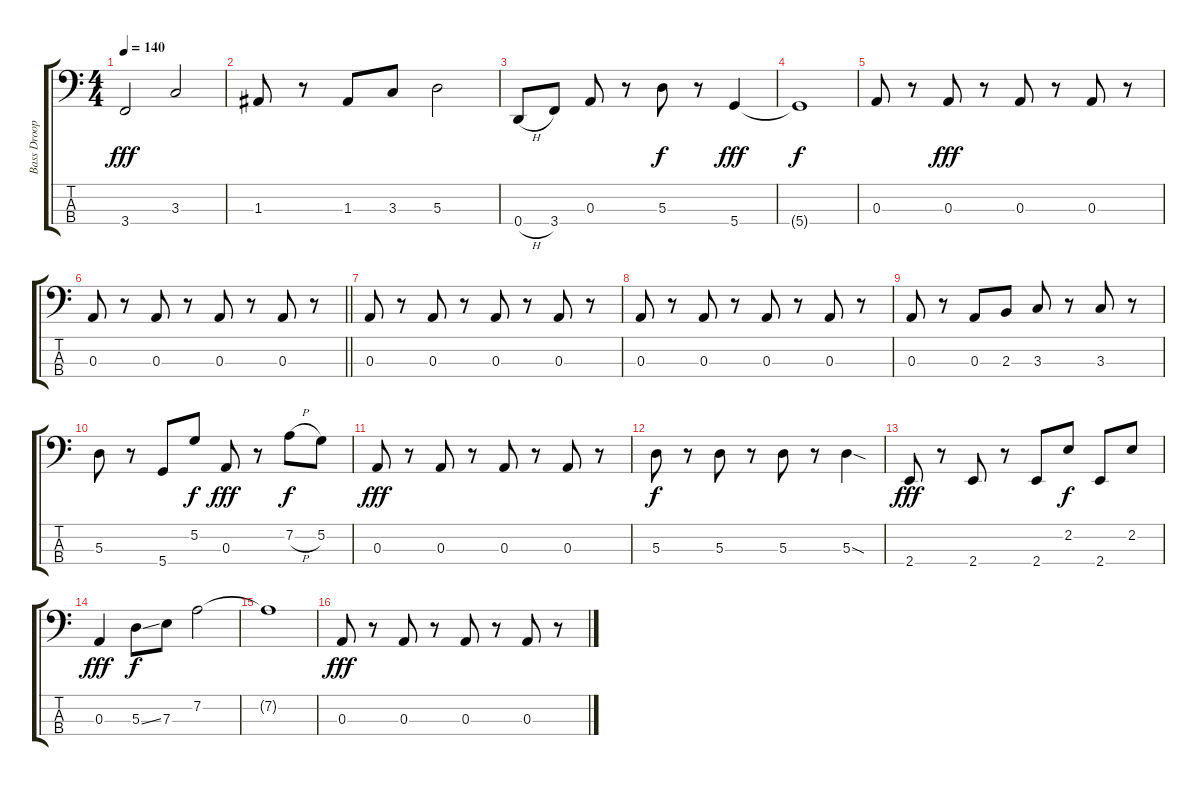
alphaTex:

\track ("Bass Droopped D" "Bass Droop") {instrument electricbassfinger}
\staff {score tabs}
\tuning (G2 D2 A1 D1) {hide}
\ts (4 4)
\tempo 140
\clef f4
\ks c
3.4.2{dy fff} 3.3.2 |
1.3.8 r.8 1.3.8 3.3.8 5.3.2 |
0.4{h}.8 3.4.8 0.3.8 r.8 5.3.8{dy f} r.8 5.4.4{dy fff} |
5.4{t}.1{dy f} |
0.3.8 r.8 0.3.8{dy fff} r.8 0.3.8 r.8 0.3.8 r.8 |
\barLineRight lightlight
0.3.8 r.8 0.3.8 r.8 0.3.8 r.8 0.3.8 r.8 |
0.3.8 r.8 0.3.8 r.8 0.3.8 r.8 0.3.8 r.8 |
0.3.8 r.8 0.3.8 r.8 0.3.8 r.8 0.3.8 r.8 |
0.3.8 r.8 0.3.8 2.3.8 3.3.8 r.8 3.3.8 r.8 |
5.3.8 r.8 5.4.8 5.2.8{dy f} 0.3.8{dy fff} r.8 7.2{h}.8{dy f} 5.2.8 |
0.3.8{dy fff} r.8 0.3.8 r.8 0.3.8 r.8 0.3.8 r.8 |
5.3.8{dy f} r.8 5.3.8 r.8 5.3.8 r.8 5.3{sod}.4 |
2.4.8{dy fff} r.8 2.4.8 r.8 2.4.8 2.2.8{dy f} 2.4.8 2.2.8 |
0.3.4{dy fff} 5.3{ss}.8{dy f} 7.3.8 7.2.2 |
7.2{t}.1 |
0.3.8{dy fff} r.8 0.3.8 r.8 0.3.8 r.8 0.3.8 r.8
